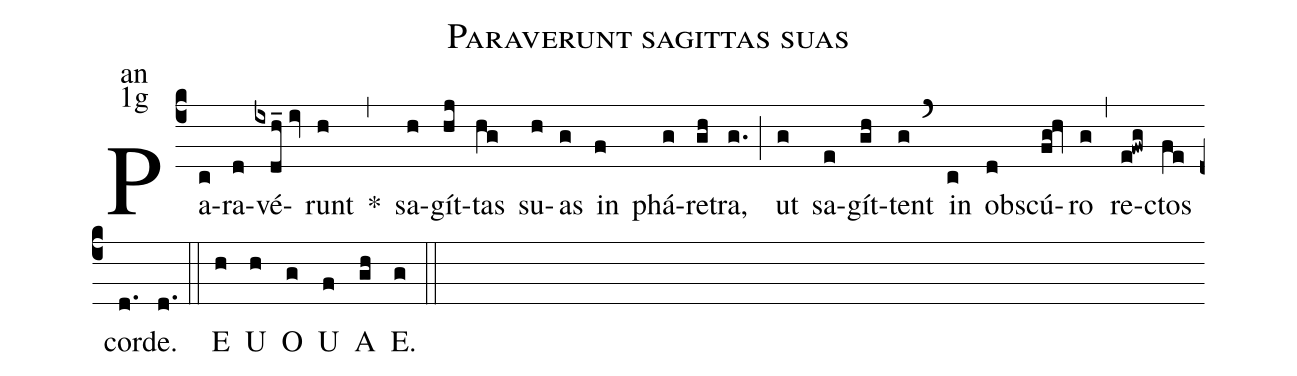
name:Paraverunt sagittas suas;
office-part:an;
mode:1g;
%%
(c4) Pa(c)ra(d)vé(ixdh_//iv)runt(h) <sp>*</sp>(,)
sa(h)gít(hj)tas(hg) su(h)as(g) in(f) phá(g)re(gh)tra,(g.) (;)
ut(g) sa(e)gít(gh)tent(g) (`) in(c) ob(d)scú(fg@hv)ro(g) (,)
re(e!fwg)ctos(fe) cor(d.)de.(d.) (::)
<eu>  E(h) U(h) O(g) U(f) A(gh) E.(g) </eu> (::)
